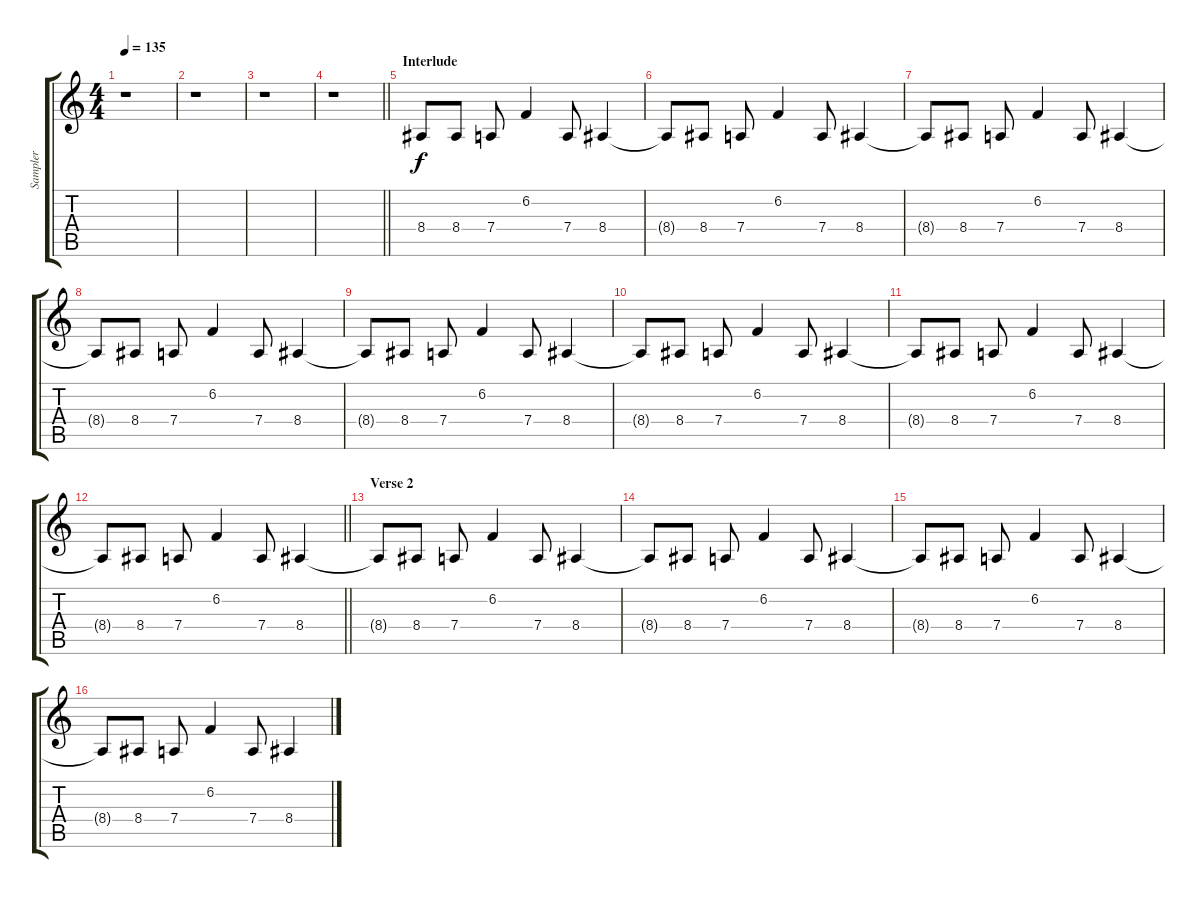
\track ("Sampler" "Sampler") {instrument lead2sawtooth}
\staff {score tabs}
\tuning (E4 B3 G3 D3 A2 E2) {hide}
\ts (4 4)
\tempo 135
\clef g2
\ks c
r.1{dy f} |
r.1 |
r.1 |
\barLineRight lightlight
r.1 |
\section ("" "Interlude")
8.4.8 8.4.8 7.4.8 6.2.4 7.4.8 8.4.4 |
8.4{t}.8 8.4.8 7.4.8 6.2.4 7.4.8 8.4.4 |
8.4{t}.8 8.4.8 7.4.8 6.2.4 7.4.8 8.4.4 |
8.4{t}.8 8.4.8 7.4.8 6.2.4 7.4.8 8.4.4 |
8.4{t}.8 8.4.8 7.4.8 6.2.4 7.4.8 8.4.4 |
8.4{t}.8 8.4.8 7.4.8 6.2.4 7.4.8 8.4.4 |
8.4{t}.8 8.4.8 7.4.8 6.2.4 7.4.8 8.4.4 |
\barLineRight lightlight
8.4{t}.8 8.4.8 7.4.8 6.2.4 7.4.8 8.4.4 |
\section ("" "Verse 2")
8.4{t}.8 8.4.8 7.4.8 6.2.4 7.4.8 8.4.4 |
8.4{t}.8 8.4.8 7.4.8 6.2.4 7.4.8 8.4.4 |
8.4{t}.8 8.4.8 7.4.8 6.2.4 7.4.8 8.4.4 |
8.4{t}.8 8.4.8 7.4.8 6.2.4 7.4.8 8.4.4
